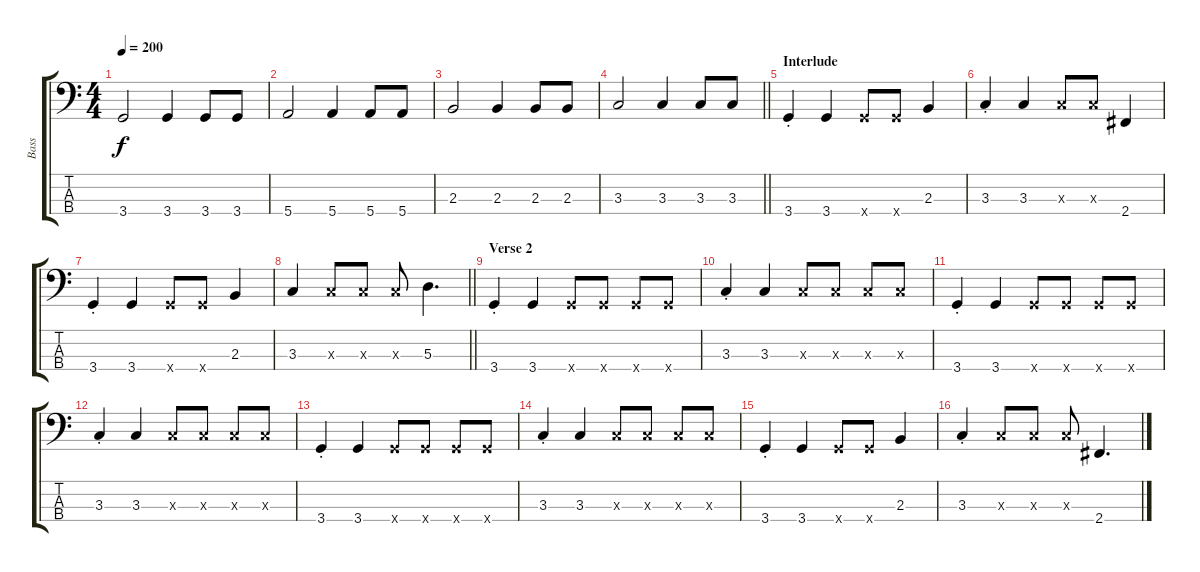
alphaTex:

\track ("Bass" "Bass") {instrument electricbasspick}
\staff {score tabs}
\tuning (G2 D2 A1 E1) {hide}
\ts (4 4)
\tempo 200
\clef f4
\ks c
3.4.2{dy f} 3.4.4 3.4.8 3.4.8 |
5.4.2 5.4.4 5.4.8 5.4.8 |
2.3.2 2.3.4 2.3.8 2.3.8 |
\barLineRight lightlight
3.3.2 3.3.4 3.3.8 3.3.8 |
\section ("" "Interlude")
3.4{st}.4 3.4.4 3.4{x}.8 3.4{x}.8 2.3.4 |
3.3{st}.4 3.3.4 3.3{x}.8 3.3{x}.8 2.4.4 |
3.4{st}.4 3.4.4 3.4{x}.8 3.4{x}.8 2.3.4 |
\barLineRight lightlight
3.3.4 3.3{x}.8 3.3{x}.8 3.3{x}.8 5.3.4{d} |
\section ("" "Verse 2")
3.4{st}.4 3.4.4 3.4{x}.8 3.4{x}.8 3.4{x}.8 3.4{x}.8 |
3.3{st}.4 3.3.4 3.3{x}.8 3.3{x}.8 3.3{x}.8 3.3{x}.8 |
3.4{st}.4 3.4.4 3.4{x}.8 3.4{x}.8 3.4{x}.8 3.4{x}.8 |
3.3{st}.4 3.3.4 3.3{x}.8 3.3{x}.8 3.3{x}.8 3.3{x}.8 |
3.4{st}.4 3.4.4 3.4{x}.8 3.4{x}.8 3.4{x}.8 3.4{x}.8 |
3.3{st}.4 3.3.4 3.3{x}.8 3.3{x}.8 3.3{x}.8 3.3{x}.8 |
3.4{st}.4 3.4.4 3.4{x}.8 3.4{x}.8 2.3.4 |
3.3{st}.4 3.3{x}.8 3.3{x}.8 3.3{x}.8 2.4.4{d}
